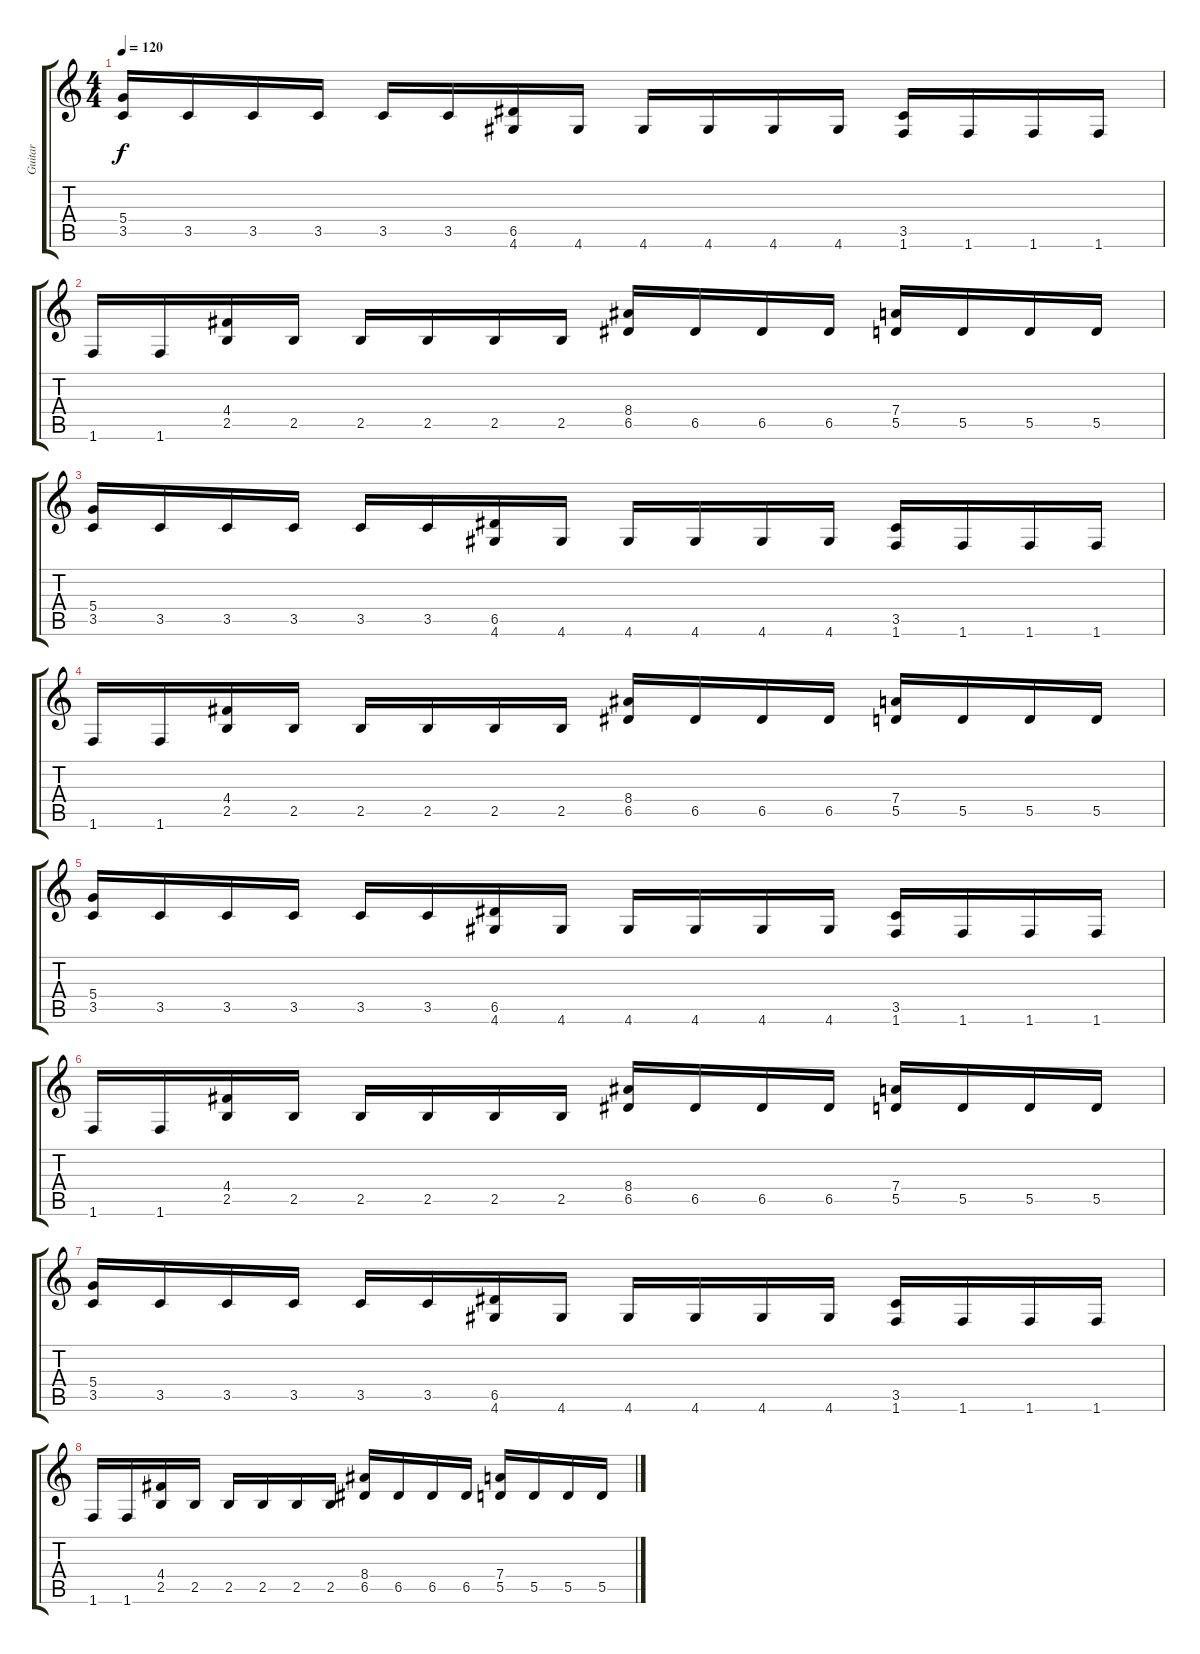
\track ("Guitar" "Guitar") {instrument distortionguitar}
\staff {score tabs}
\tuning (E4 B3 G3 D3 A2 E2) {hide}
\ts (4 4)
\tempo 120
\clef g2
\ks c
(5.4 3.5).16{dy f} 3.5.16 3.5.16 3.5.16 3.5.16 3.5.16 (6.5 4.6).16 4.6.16 4.6.16 4.6.16 4.6.16 4.6.16 (3.5 1.6).16 1.6.16 1.6.16 1.6.16 |
1.6.16 1.6.16 (4.4 2.5).16 2.5.16 2.5.16 2.5.16 2.5.16 2.5.16 (8.4 6.5).16 6.5.16 6.5.16 6.5.16 (7.4 5.5).16 5.5.16 5.5.16 5.5.16 |
(5.4 3.5).16 3.5.16 3.5.16 3.5.16 3.5.16 3.5.16 (6.5 4.6).16 4.6.16 4.6.16 4.6.16 4.6.16 4.6.16 (3.5 1.6).16 1.6.16 1.6.16 1.6.16 |
1.6.16 1.6.16 (4.4 2.5).16 2.5.16 2.5.16 2.5.16 2.5.16 2.5.16 (8.4 6.5).16 6.5.16 6.5.16 6.5.16 (7.4 5.5).16 5.5.16 5.5.16 5.5.16 |
(5.4 3.5).16 3.5.16 3.5.16 3.5.16 3.5.16 3.5.16 (6.5 4.6).16 4.6.16 4.6.16 4.6.16 4.6.16 4.6.16 (3.5 1.6).16 1.6.16 1.6.16 1.6.16 |
1.6.16 1.6.16 (4.4 2.5).16 2.5.16 2.5.16 2.5.16 2.5.16 2.5.16 (8.4 6.5).16 6.5.16 6.5.16 6.5.16 (7.4 5.5).16 5.5.16 5.5.16 5.5.16 |
(5.4 3.5).16 3.5.16 3.5.16 3.5.16 3.5.16 3.5.16 (6.5 4.6).16 4.6.16 4.6.16 4.6.16 4.6.16 4.6.16 (3.5 1.6).16 1.6.16 1.6.16 1.6.16 |
1.6.16 1.6.16 (4.4 2.5).16 2.5.16 2.5.16 2.5.16 2.5.16 2.5.16 (8.4 6.5).16 6.5.16 6.5.16 6.5.16 (7.4 5.5).16 5.5.16 5.5.16 5.5.16
